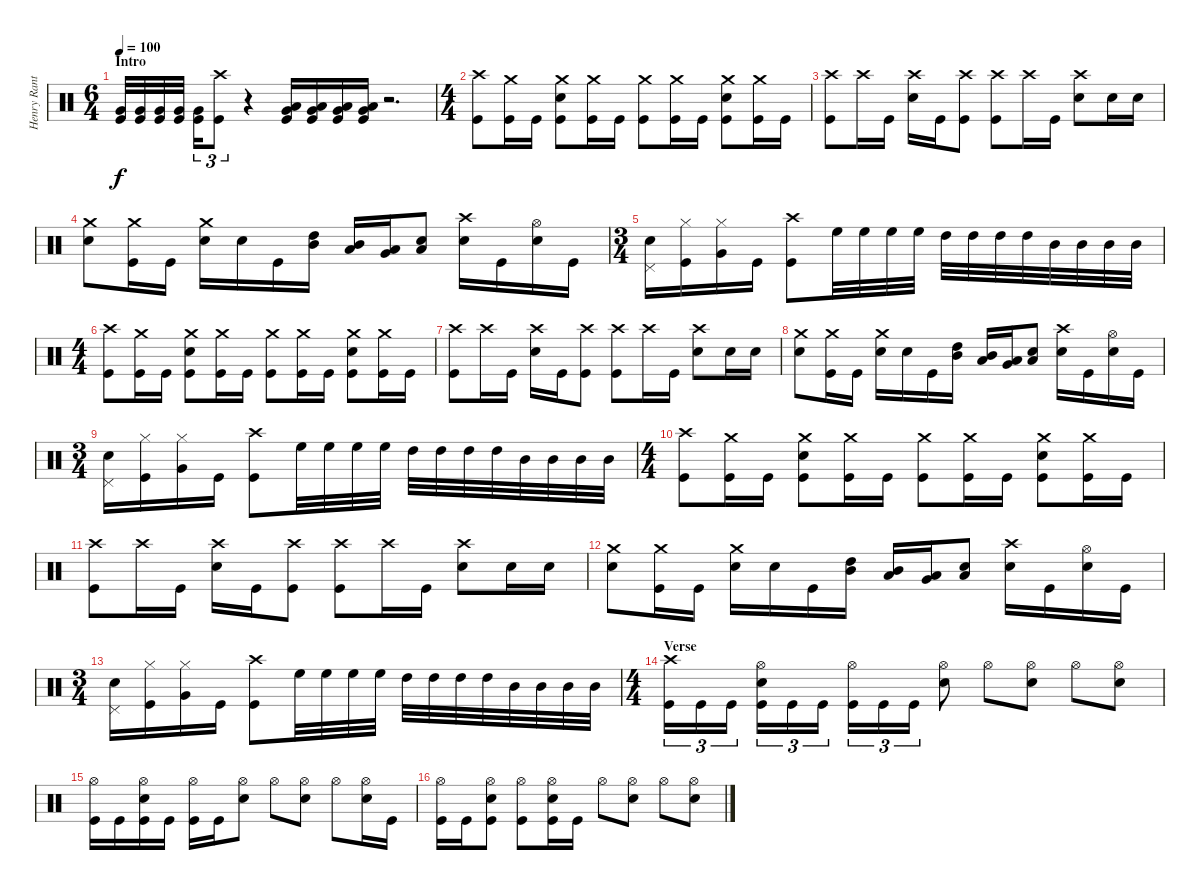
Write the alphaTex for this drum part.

\track ("Henry Ranta" "Henry Rant") {instrument percussion}
\staff {score}
\articulation defaults
\ts (6 4)
\section ("" "Intro")
\tempo 100
\clef neutral
\ks c
("Very Low Tom (hit)" "Kick (hit)").32{dy f} ("Very Low Tom (hit)" "Kick (hit)").32 ("Very Low Tom (hit)" "Kick (hit)").32 ("Very Low Tom (hit)" "Kick (hit)").32 ("Very Low Tom (hit)" "Kick (hit)").16{tu (3 2)} ("Crash high (hit)" "Kick (hit)").8{tu (3 2)} r.4 ("Low Floor Tom (hit)" "Very Low Tom (hit)" "Kick (hit)").16 ("Low Floor Tom (hit)" "Very Low Tom (hit)" "Kick (hit)").16 ("Low Floor Tom (hit)" "Very Low Tom (hit)" "Kick (hit)").16 ("Low Floor Tom (hit)" "Very Low Tom (hit)" "Kick (hit)").16 r.2{d} |
\ts (4 4)
("Crash high (hit)" "Kick (hit)").8 ("Crash medium (hit)" "Kick (hit)").16 "Kick (hit)".16 ("Crash medium (hit)" "Electric Snare (hit)" "Kick (hit)").8 ("Crash medium (hit)" "Kick (hit)").16 "Kick (hit)".16 ("Crash medium (hit)" "Kick (hit)").8 ("Crash medium (hit)" "Kick (hit)").16 "Kick (hit)".16 ("Crash medium (hit)" "Electric Snare (hit)" "Kick (hit)").8 ("Crash medium (hit)" "Kick (hit)").16 "Kick (hit)".16 |
("Crash high (hit)" "Kick (hit)").8 "Crash high (hit)".16 "Kick (hit)".16 ("Crash high (hit)" "Electric Snare (hit)").16 "Kick (hit)".16 ("Crash high (hit)" "Kick (hit)").8 ("Crash high (hit)" "Kick (hit)").8 "Crash high (hit)".16 "Kick (hit)".16 ("Crash high (hit)" "Electric Snare (hit)").8 "Electric Snare (hit)".16 "Electric Snare (hit)".16 |
("Crash medium (hit)" "Electric Snare (hit)").8 ("Crash medium (hit)" "Kick (hit)").16 "Kick (hit)".16 ("Crash medium (hit)" "Electric Snare (hit)").16 "Electric Snare (hit)".16 "Kick (hit)".16 ("Mid Tom (hit)" "High Tom (hit)").16 ("Mid Tom (hit)" "Low Tom (hit)").16 ("Very Low Tom (hit)" "Low Tom (hit)").16 ("Low Floor Tom (hit)" "Electric Snare (hit)").8 ("Crash high (hit)" "Electric Snare (hit)").16 "Kick (hit)".16 ("Hi-Hat (open)" "Electric Snare (hit)").16 "Kick (hit)".16 |
\ts (3 4)
("Pedal Hi-Hat (hit)" "Electric Snare (hit)").16 ("Hi-Hat (closed)" "Kick (hit)").16 ("Hi-Hat (closed)" "Very Low Tom (hit)").16 "Kick (hit)".16 ("Crash high (hit)" "Kick (hit)").8 "High Floor Tom (hit)".32 "High Floor Tom (hit)".32 "High Floor Tom (hit)".32 "High Floor Tom (hit)".32 "High Tom (hit)".32 "High Tom (hit)".32 "High Tom (hit)".32 "High Tom (hit)".32 "Mid Tom (hit)".32 "Mid Tom (hit)".32 "Mid Tom (hit)".32 "Mid Tom (hit)".32 |
\ts (4 4)
("Crash high (hit)" "Kick (hit)").8 ("Crash medium (hit)" "Kick (hit)").16 "Kick (hit)".16 ("Crash medium (hit)" "Electric Snare (hit)" "Kick (hit)").8 ("Crash medium (hit)" "Kick (hit)").16 "Kick (hit)".16 ("Crash medium (hit)" "Kick (hit)").8 ("Crash medium (hit)" "Kick (hit)").16 "Kick (hit)".16 ("Crash medium (hit)" "Electric Snare (hit)" "Kick (hit)").8 ("Crash medium (hit)" "Kick (hit)").16 "Kick (hit)".16 |
("Crash high (hit)" "Kick (hit)").8 "Crash high (hit)".16 "Kick (hit)".16 ("Crash high (hit)" "Electric Snare (hit)").16 "Kick (hit)".16 ("Crash high (hit)" "Kick (hit)").8 ("Crash high (hit)" "Kick (hit)").8 "Crash high (hit)".16 "Kick (hit)".16 ("Crash high (hit)" "Electric Snare (hit)").8 "Electric Snare (hit)".16 "Electric Snare (hit)".16 |
("Crash medium (hit)" "Electric Snare (hit)").8 ("Crash medium (hit)" "Kick (hit)").16 "Kick (hit)".16 ("Crash medium (hit)" "Electric Snare (hit)").16 "Electric Snare (hit)".16 "Kick (hit)".16 ("Mid Tom (hit)" "High Tom (hit)").16 ("Mid Tom (hit)" "Low Tom (hit)").16 ("Very Low Tom (hit)" "Low Tom (hit)").16 ("Low Floor Tom (hit)" "Electric Snare (hit)").8 ("Crash high (hit)" "Electric Snare (hit)").16 "Kick (hit)".16 ("Hi-Hat (open)" "Electric Snare (hit)").16 "Kick (hit)".16 |
\ts (3 4)
("Pedal Hi-Hat (hit)" "Electric Snare (hit)").16 ("Hi-Hat (closed)" "Kick (hit)").16 ("Hi-Hat (closed)" "Very Low Tom (hit)").16 "Kick (hit)".16 ("Crash high (hit)" "Kick (hit)").8 "High Floor Tom (hit)".32 "High Floor Tom (hit)".32 "High Floor Tom (hit)".32 "High Floor Tom (hit)".32 "High Tom (hit)".32 "High Tom (hit)".32 "High Tom (hit)".32 "High Tom (hit)".32 "Mid Tom (hit)".32 "Mid Tom (hit)".32 "Mid Tom (hit)".32 "Mid Tom (hit)".32 |
\ts (4 4)
("Crash high (hit)" "Kick (hit)").8 ("Crash medium (hit)" "Kick (hit)").16 "Kick (hit)".16 ("Crash medium (hit)" "Electric Snare (hit)" "Kick (hit)").8 ("Crash medium (hit)" "Kick (hit)").16 "Kick (hit)".16 ("Crash medium (hit)" "Kick (hit)").8 ("Crash medium (hit)" "Kick (hit)").16 "Kick (hit)".16 ("Crash medium (hit)" "Electric Snare (hit)" "Kick (hit)").8 ("Crash medium (hit)" "Kick (hit)").16 "Kick (hit)".16 |
("Crash high (hit)" "Kick (hit)").8 "Crash high (hit)".16 "Kick (hit)".16 ("Crash high (hit)" "Electric Snare (hit)").16 "Kick (hit)".16 ("Crash high (hit)" "Kick (hit)").8 ("Crash high (hit)" "Kick (hit)").8 "Crash high (hit)".16 "Kick (hit)".16 ("Crash high (hit)" "Electric Snare (hit)").8 "Electric Snare (hit)".16 "Electric Snare (hit)".16 |
("Crash medium (hit)" "Electric Snare (hit)").8 ("Crash medium (hit)" "Kick (hit)").16 "Kick (hit)".16 ("Crash medium (hit)" "Electric Snare (hit)").16 "Electric Snare (hit)".16 "Kick (hit)".16 ("Mid Tom (hit)" "High Tom (hit)").16 ("Mid Tom (hit)" "Low Tom (hit)").16 ("Very Low Tom (hit)" "Low Tom (hit)").16 ("Low Floor Tom (hit)" "Electric Snare (hit)").8 ("Crash high (hit)" "Electric Snare (hit)").16 "Kick (hit)".16 ("Hi-Hat (open)" "Electric Snare (hit)").16 "Kick (hit)".16 |
\ts (3 4)
("Pedal Hi-Hat (hit)" "Electric Snare (hit)").16 ("Hi-Hat (closed)" "Kick (hit)").16 ("Hi-Hat (closed)" "Very Low Tom (hit)").16 "Kick (hit)".16 ("Crash high (hit)" "Kick (hit)").8 "High Floor Tom (hit)".32 "High Floor Tom (hit)".32 "High Floor Tom (hit)".32 "High Floor Tom (hit)".32 "High Tom (hit)".32 "High Tom (hit)".32 "High Tom (hit)".32 "High Tom (hit)".32 "Mid Tom (hit)".32 "Mid Tom (hit)".32 "Mid Tom (hit)".32 "Mid Tom (hit)".32 |
\ts (4 4)
\section ("" "Verse")
("Crash high (hit)" "Kick (hit)").16{tu (3 2)} "Kick (hit)".16{tu (3 2)} "Kick (hit)".16{tu (3 2)} ("Hi-Hat (open)" "Electric Snare (hit)" "Kick (hit)").16{tu (3 2)} "Kick (hit)".16{tu (3 2)} "Kick (hit)".16{tu (3 2)} ("Hi-Hat (open)" "Kick (hit)").16{tu (3 2)} "Kick (hit)".16{tu (3 2)} "Kick (hit)".16{tu (3 2)} ("Hi-Hat (open)" "Electric Snare (hit)").8 "Hi-Hat (open)".8 ("Hi-Hat (open)" "Electric Snare (hit)").8 "Hi-Hat (open)".8 ("Hi-Hat (open)" "Electric Snare (hit)").8 |
("Hi-Hat (open)" "Kick (hit)").16 "Kick (hit)".16 ("Hi-Hat (open)" "Electric Snare (hit)" "Kick (hit)").16 "Kick (hit)".16 ("Hi-Hat (open)" "Kick (hit)").16 "Kick (hit)".16 ("Hi-Hat (open)" "Electric Snare (hit)").8 "Hi-Hat (open)".8 ("Hi-Hat (open)" "Electric Snare (hit)").8 "Hi-Hat (open)".8 ("Hi-Hat (open)" "Electric Snare (hit)").16 "Kick (hit)".16 |
("Hi-Hat (open)" "Kick (hit)").16 "Kick (hit)".16 ("Hi-Hat (open)" "Electric Snare (hit)" "Kick (hit)").8 ("Hi-Hat (open)" "Kick (hit)").8 ("Hi-Hat (open)" "Electric Snare (hit)" "Kick (hit)").16 "Kick (hit)".16 "Hi-Hat (open)".8 ("Hi-Hat (open)" "Electric Snare (hit)").8 "Hi-Hat (open)".8 ("Hi-Hat (open)" "Electric Snare (hit)").8
